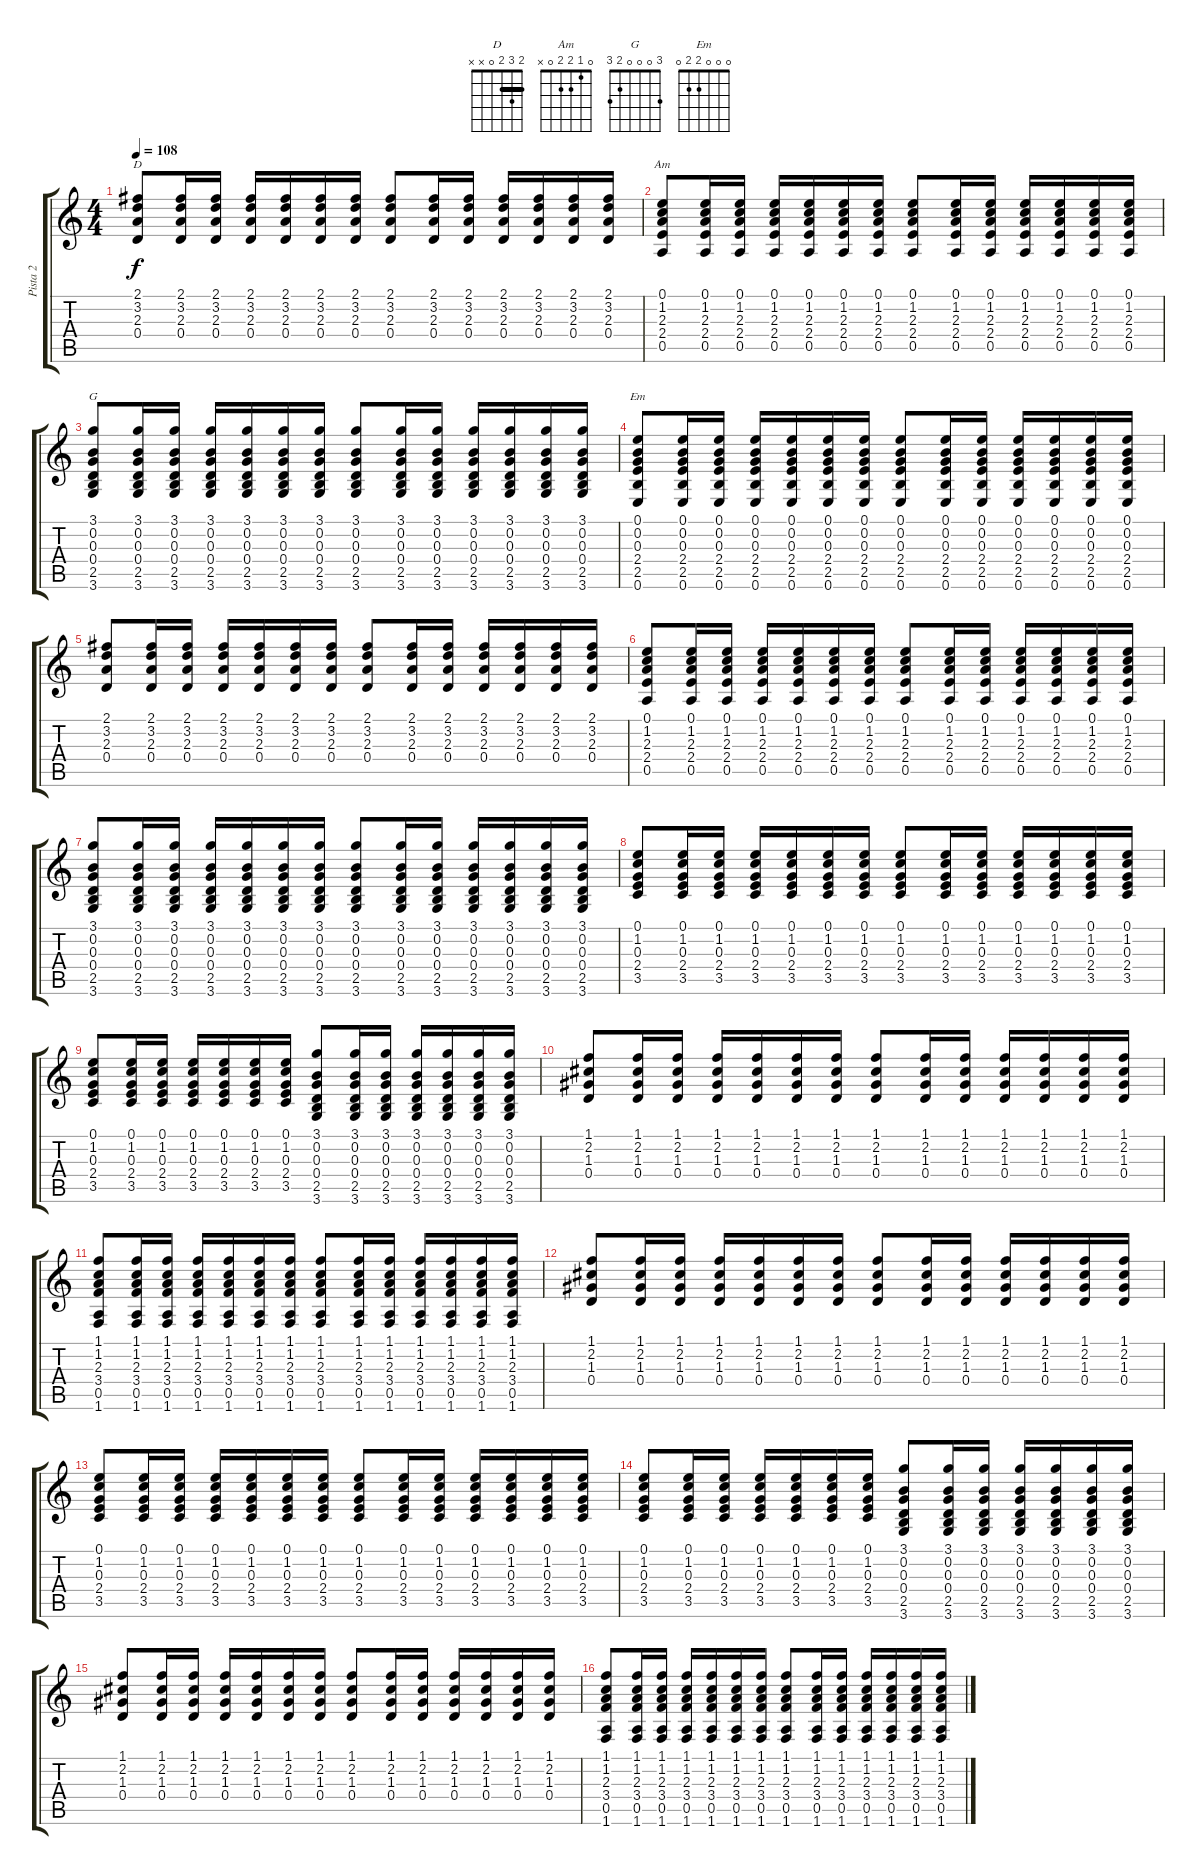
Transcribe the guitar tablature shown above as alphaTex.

\track ("Pista 2" "Pista 2") {instrument acousticguitarsteel}
\staff {score tabs}
\tuning (E4 B3 G3 D3 A2 E2) {hide}
\chord ("D" 2 3 2 0 x x) {barre 2}
\chord ("Am" 0 1 2 2 0 x)
\chord ("G" 3 0 0 0 2 3)
\chord ("Em" 0 0 0 2 2 0)
\ts (4 4)
\tempo 108
\clef g2
\ks c
(2.1 3.2 2.3 0.4).8{ch "D" dy f} (2.1 3.2 2.3 0.4).16 (2.1 3.2 2.3 0.4).16 (2.1 3.2 2.3 0.4).16 (2.1 3.2 2.3 0.4).16 (2.1 3.2 2.3 0.4).16 (2.1 3.2 2.3 0.4).16 (2.1 3.2 2.3 0.4).8 (2.1 3.2 2.3 0.4).16 (2.1 3.2 2.3 0.4).16 (2.1 3.2 2.3 0.4).16 (2.1 3.2 2.3 0.4).16 (2.1 3.2 2.3 0.4).16 (2.1 3.2 2.3 0.4).16 |
(0.1 1.2 2.3 2.4 0.5).8{ch "Am"} (0.1 1.2 2.3 2.4 0.5).16 (0.1 1.2 2.3 2.4 0.5).16 (0.1 1.2 2.3 2.4 0.5).16 (0.1 1.2 2.3 2.4 0.5).16 (0.1 1.2 2.3 2.4 0.5).16 (0.1 1.2 2.3 2.4 0.5).16 (0.1 1.2 2.3 2.4 0.5).8 (0.1 1.2 2.3 2.4 0.5).16 (0.1 1.2 2.3 2.4 0.5).16 (0.1 1.2 2.3 2.4 0.5).16 (0.1 1.2 2.3 2.4 0.5).16 (0.1 1.2 2.3 2.4 0.5).16 (0.1 1.2 2.3 2.4 0.5).16 |
(3.1 0.2 0.3 0.4 2.5 3.6).8{ch "G"} (3.1 0.2 0.3 0.4 2.5 3.6).16 (3.1 0.2 0.3 0.4 2.5 3.6).16 (3.1 0.2 0.3 0.4 2.5 3.6).16 (3.1 0.2 0.3 0.4 2.5 3.6).16 (3.1 0.2 0.3 0.4 2.5 3.6).16 (3.1 0.2 0.3 0.4 2.5 3.6).16 (3.1 0.2 0.3 0.4 2.5 3.6).8 (3.1 0.2 0.3 0.4 2.5 3.6).16 (3.1 0.2 0.3 0.4 2.5 3.6).16 (3.1 0.2 0.3 0.4 2.5 3.6).16 (3.1 0.2 0.3 0.4 2.5 3.6).16 (3.1 0.2 0.3 0.4 2.5 3.6).16 (3.1 0.2 0.3 0.4 2.5 3.6).16 |
(0.1 0.2 0.3 2.4 2.5 0.6).8{ch "Em"} (0.1 0.2 0.3 2.4 2.5 0.6).16 (0.1 0.2 0.3 2.4 2.5 0.6).16 (0.1 0.2 0.3 2.4 2.5 0.6).16 (0.1 0.2 0.3 2.4 2.5 0.6).16 (0.1 0.2 0.3 2.4 2.5 0.6).16 (0.1 0.2 0.3 2.4 2.5 0.6).16 (0.1 0.2 0.3 2.4 2.5 0.6).8 (0.1 0.2 0.3 2.4 2.5 0.6).16 (0.1 0.2 0.3 2.4 2.5 0.6).16 (0.1 0.2 0.3 2.4 2.5 0.6).16 (0.1 0.2 0.3 2.4 2.5 0.6).16 (0.1 0.2 0.3 2.4 2.5 0.6).16 (0.1 0.2 0.3 2.4 2.5 0.6).16 |
(2.1 3.2 2.3 0.4).8 (2.1 3.2 2.3 0.4).16 (2.1 3.2 2.3 0.4).16 (2.1 3.2 2.3 0.4).16 (2.1 3.2 2.3 0.4).16 (2.1 3.2 2.3 0.4).16 (2.1 3.2 2.3 0.4).16 (2.1 3.2 2.3 0.4).8 (2.1 3.2 2.3 0.4).16 (2.1 3.2 2.3 0.4).16 (2.1 3.2 2.3 0.4).16 (2.1 3.2 2.3 0.4).16 (2.1 3.2 2.3 0.4).16 (2.1 3.2 2.3 0.4).16 |
(0.1 1.2 2.3 2.4 0.5).8 (0.1 1.2 2.3 2.4 0.5).16 (0.1 1.2 2.3 2.4 0.5).16 (0.1 1.2 2.3 2.4 0.5).16 (0.1 1.2 2.3 2.4 0.5).16 (0.1 1.2 2.3 2.4 0.5).16 (0.1 1.2 2.3 2.4 0.5).16 (0.1 1.2 2.3 2.4 0.5).8 (0.1 1.2 2.3 2.4 0.5).16 (0.1 1.2 2.3 2.4 0.5).16 (0.1 1.2 2.3 2.4 0.5).16 (0.1 1.2 2.3 2.4 0.5).16 (0.1 1.2 2.3 2.4 0.5).16 (0.1 1.2 2.3 2.4 0.5).16 |
(3.1 0.2 0.3 0.4 2.5 3.6).8 (3.1 0.2 0.3 0.4 2.5 3.6).16 (3.1 0.2 0.3 0.4 2.5 3.6).16 (3.1 0.2 0.3 0.4 2.5 3.6).16 (3.1 0.2 0.3 0.4 2.5 3.6).16 (3.1 0.2 0.3 0.4 2.5 3.6).16 (3.1 0.2 0.3 0.4 2.5 3.6).16 (3.1 0.2 0.3 0.4 2.5 3.6).8 (3.1 0.2 0.3 0.4 2.5 3.6).16 (3.1 0.2 0.3 0.4 2.5 3.6).16 (3.1 0.2 0.3 0.4 2.5 3.6).16 (3.1 0.2 0.3 0.4 2.5 3.6).16 (3.1 0.2 0.3 0.4 2.5 3.6).16 (3.1 0.2 0.3 0.4 2.5 3.6).16 |
(0.1 1.2 0.3 2.4 3.5).8 (0.1 1.2 0.3 2.4 3.5).16 (0.1 1.2 0.3 2.4 3.5).16 (0.1 1.2 0.3 2.4 3.5).16 (0.1 1.2 0.3 2.4 3.5).16 (0.1 1.2 0.3 2.4 3.5).16 (0.1 1.2 0.3 2.4 3.5).16 (0.1 1.2 0.3 2.4 3.5).8 (0.1 1.2 0.3 2.4 3.5).16 (0.1 1.2 0.3 2.4 3.5).16 (0.1 1.2 0.3 2.4 3.5).16 (0.1 1.2 0.3 2.4 3.5).16 (0.1 1.2 0.3 2.4 3.5).16 (0.1 1.2 0.3 2.4 3.5).16 |
(0.1 1.2 0.3 2.4 3.5).8 (0.1 1.2 0.3 2.4 3.5).16 (0.1 1.2 0.3 2.4 3.5).16 (0.1 1.2 0.3 2.4 3.5).16 (0.1 1.2 0.3 2.4 3.5).16 (0.1 1.2 0.3 2.4 3.5).16 (0.1 1.2 0.3 2.4 3.5).16 (3.1 0.2 0.3 0.4 2.5 3.6).8 (3.1 0.2 0.3 0.4 2.5 3.6).16 (3.1 0.2 0.3 0.4 2.5 3.6).16 (3.1 0.2 0.3 0.4 2.5 3.6).16 (3.1 0.2 0.3 0.4 2.5 3.6).16 (3.1 0.2 0.3 0.4 2.5 3.6).16 (3.1 0.2 0.3 0.4 2.5 3.6).16 |
(1.1 2.2 1.3 0.4).8 (1.1 2.2 1.3 0.4).16 (1.1 2.2 1.3 0.4).16 (1.1 2.2 1.3 0.4).16 (1.1 2.2 1.3 0.4).16 (1.1 2.2 1.3 0.4).16 (1.1 2.2 1.3 0.4).16 (1.1 2.2 1.3 0.4).8 (1.1 2.2 1.3 0.4).16 (1.1 2.2 1.3 0.4).16 (1.1 2.2 1.3 0.4).16 (1.1 2.2 1.3 0.4).16 (1.1 2.2 1.3 0.4).16 (1.1 2.2 1.3 0.4).16 |
(1.1 1.2 2.3 3.4 0.5 1.6).8 (1.1 1.2 2.3 3.4 0.5 1.6).16 (1.1 1.2 2.3 3.4 0.5 1.6).16 (1.1 1.2 2.3 3.4 0.5 1.6).16 (1.1 1.2 2.3 3.4 0.5 1.6).16 (1.1 1.2 2.3 3.4 0.5 1.6).16 (1.1 1.2 2.3 3.4 0.5 1.6).16 (1.1 1.2 2.3 3.4 0.5 1.6).8 (1.1 1.2 2.3 3.4 0.5 1.6).16 (1.1 1.2 2.3 3.4 0.5 1.6).16 (1.1 1.2 2.3 3.4 0.5 1.6).16 (1.1 1.2 2.3 3.4 0.5 1.6).16 (1.1 1.2 2.3 3.4 0.5 1.6).16 (1.1 1.2 2.3 3.4 0.5 1.6).16 |
(1.1 2.2 1.3 0.4).8 (1.1 2.2 1.3 0.4).16 (1.1 2.2 1.3 0.4).16 (1.1 2.2 1.3 0.4).16 (1.1 2.2 1.3 0.4).16 (1.1 2.2 1.3 0.4).16 (1.1 2.2 1.3 0.4).16 (1.1 2.2 1.3 0.4).8 (1.1 2.2 1.3 0.4).16 (1.1 2.2 1.3 0.4).16 (1.1 2.2 1.3 0.4).16 (1.1 2.2 1.3 0.4).16 (1.1 2.2 1.3 0.4).16 (1.1 2.2 1.3 0.4).16 |
(0.1 1.2 0.3 2.4 3.5).8 (0.1 1.2 0.3 2.4 3.5).16 (0.1 1.2 0.3 2.4 3.5).16 (0.1 1.2 0.3 2.4 3.5).16 (0.1 1.2 0.3 2.4 3.5).16 (0.1 1.2 0.3 2.4 3.5).16 (0.1 1.2 0.3 2.4 3.5).16 (0.1 1.2 0.3 2.4 3.5).8 (0.1 1.2 0.3 2.4 3.5).16 (0.1 1.2 0.3 2.4 3.5).16 (0.1 1.2 0.3 2.4 3.5).16 (0.1 1.2 0.3 2.4 3.5).16 (0.1 1.2 0.3 2.4 3.5).16 (0.1 1.2 0.3 2.4 3.5).16 |
(0.1 1.2 0.3 2.4 3.5).8 (0.1 1.2 0.3 2.4 3.5).16 (0.1 1.2 0.3 2.4 3.5).16 (0.1 1.2 0.3 2.4 3.5).16 (0.1 1.2 0.3 2.4 3.5).16 (0.1 1.2 0.3 2.4 3.5).16 (0.1 1.2 0.3 2.4 3.5).16 (3.1 0.2 0.3 0.4 2.5 3.6).8 (3.1 0.2 0.3 0.4 2.5 3.6).16 (3.1 0.2 0.3 0.4 2.5 3.6).16 (3.1 0.2 0.3 0.4 2.5 3.6).16 (3.1 0.2 0.3 0.4 2.5 3.6).16 (3.1 0.2 0.3 0.4 2.5 3.6).16 (3.1 0.2 0.3 0.4 2.5 3.6).16 |
(1.1 2.2 1.3 0.4).8 (1.1 2.2 1.3 0.4).16 (1.1 2.2 1.3 0.4).16 (1.1 2.2 1.3 0.4).16 (1.1 2.2 1.3 0.4).16 (1.1 2.2 1.3 0.4).16 (1.1 2.2 1.3 0.4).16 (1.1 2.2 1.3 0.4).8 (1.1 2.2 1.3 0.4).16 (1.1 2.2 1.3 0.4).16 (1.1 2.2 1.3 0.4).16 (1.1 2.2 1.3 0.4).16 (1.1 2.2 1.3 0.4).16 (1.1 2.2 1.3 0.4).16 |
(1.1 1.2 2.3 3.4 0.5 1.6).8 (1.1 1.2 2.3 3.4 0.5 1.6).16 (1.1 1.2 2.3 3.4 0.5 1.6).16 (1.1 1.2 2.3 3.4 0.5 1.6).16 (1.1 1.2 2.3 3.4 0.5 1.6).16 (1.1 1.2 2.3 3.4 0.5 1.6).16 (1.1 1.2 2.3 3.4 0.5 1.6).16 (1.1 1.2 2.3 3.4 0.5 1.6).8 (1.1 1.2 2.3 3.4 0.5 1.6).16 (1.1 1.2 2.3 3.4 0.5 1.6).16 (1.1 1.2 2.3 3.4 0.5 1.6).16 (1.1 1.2 2.3 3.4 0.5 1.6).16 (1.1 1.2 2.3 3.4 0.5 1.6).16 (1.1 1.2 2.3 3.4 0.5 1.6).16
